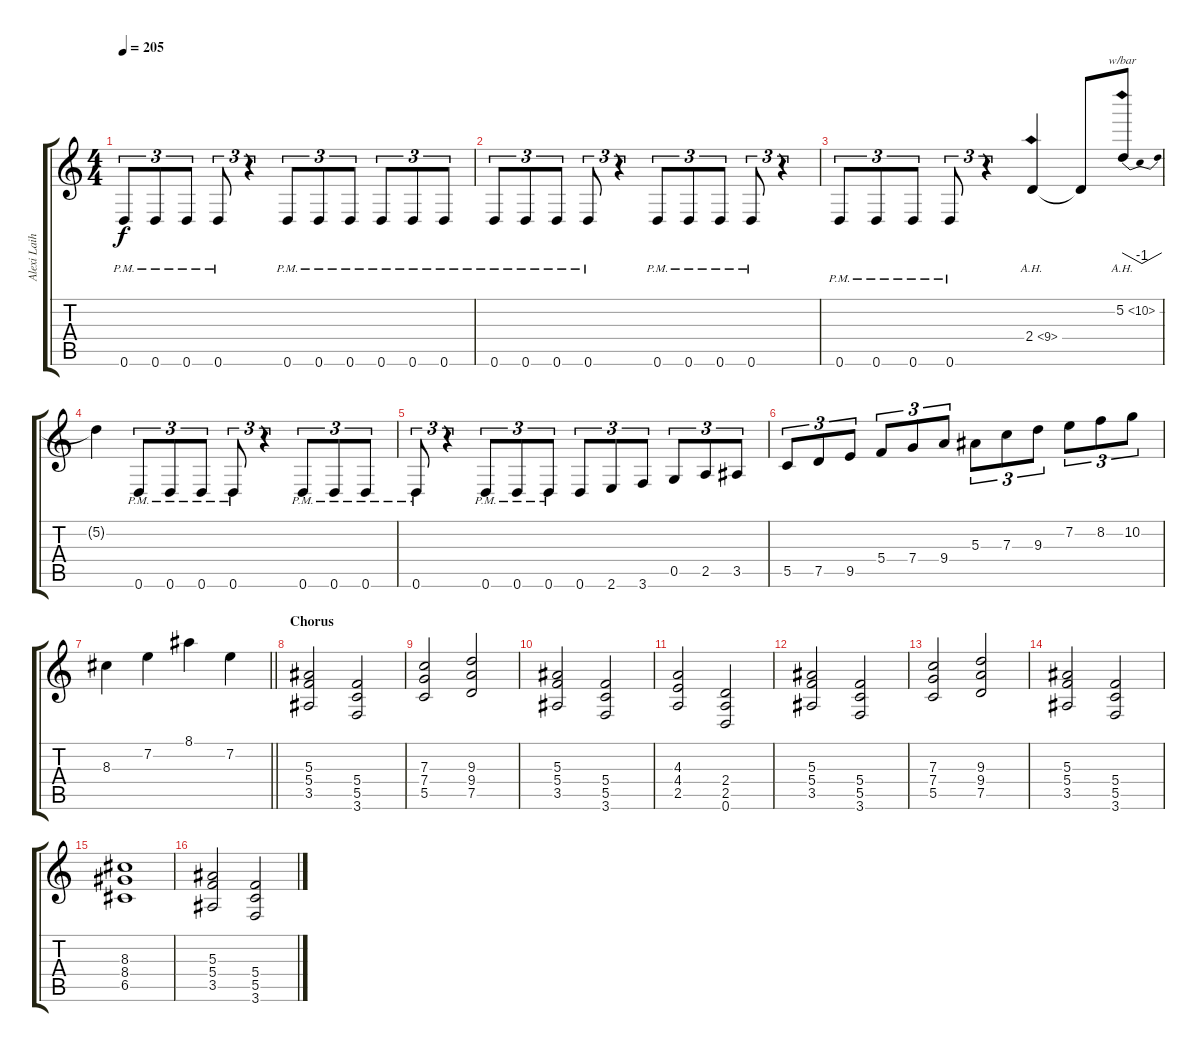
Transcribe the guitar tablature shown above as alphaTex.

\track ("Alexi Laiho" "Alexi Laih") {instrument distortionguitar}
\staff {score tabs}
\tuning (D4 A3 F3 C3 G2 D2) {hide}
\ts (4 4)
\tempo 205
\clef g2
\ks c
0.6{pm}.8{tu (3 2) dy f} 0.6{pm}.8{tu (3 2)} 0.6{pm}.8{tu (3 2)} 0.6{pm}.8{tu (3 2)} r.4{tu (3 2)} 0.6{pm}.8{tu (3 2)} 0.6{pm}.8{tu (3 2)} 0.6{pm}.8{tu (3 2)} 0.6{pm}.8{tu (3 2)} 0.6{pm}.8{tu (3 2)} 0.6{pm}.8{tu (3 2)} |
0.6{pm}.8{tu (3 2)} 0.6{pm}.8{tu (3 2)} 0.6{pm}.8{tu (3 2)} 0.6{pm}.8{tu (3 2)} r.4{tu (3 2)} 0.6{pm}.8{tu (3 2)} 0.6{pm}.8{tu (3 2)} 0.6{pm}.8{tu (3 2)} 0.6{pm}.8{tu (3 2)} r.4{tu (3 2)} |
0.6{pm}.8{tu (3 2)} 0.6{pm}.8{tu (3 2)} 0.6{pm}.8{tu (3 2)} 0.6{pm}.8{tu (3 2)} r.4{tu (3 2)} 2.4{ah 7}.4 2.4{t}.8 5.2{ah 5}.8{tbe (dip default 0 0 30 -4 60 0)} |
5.2{t}.4 0.6{pm}.8{tu (3 2)} 0.6{pm}.8{tu (3 2)} 0.6{pm}.8{tu (3 2)} 0.6{pm}.8{tu (3 2)} r.4{tu (3 2)} 0.6{pm}.8{tu (3 2)} 0.6{pm}.8{tu (3 2)} 0.6{pm}.8{tu (3 2)} |
0.6{pm}.8{tu (3 2)} r.4{tu (3 2)} 0.6{pm}.8{tu (3 2)} 0.6{pm}.8{tu (3 2)} 0.6{pm}.8{tu (3 2)} 0.6.8{tu (3 2)} 2.6.8{tu (3 2)} 3.6.8{tu (3 2)} 0.5.8{tu (3 2)} 2.5.8{tu (3 2)} 3.5.8{tu (3 2)} |
5.5.8{tu (3 2)} 7.5.8{tu (3 2)} 9.5.8{tu (3 2)} 5.4.8{tu (3 2)} 7.4.8{tu (3 2)} 9.4.8{tu (3 2)} 5.3.8{tu (3 2)} 7.3.8{tu (3 2)} 9.3.8{tu (3 2)} 7.2.8{tu (3 2)} 8.2.8{tu (3 2)} 10.2.8{tu (3 2)} |
\barLineRight lightlight
8.3.4 7.2.4 8.1.4 7.2.4 |
\section ("" "Chorus")
(5.3 5.4 3.5).2 (5.4 5.5 3.6).2 |
(7.3 7.4 5.5).2 (9.3 9.4 7.5).2 |
(5.3 5.4 3.5).2 (5.4 5.5 3.6).2 |
(4.3 4.4 2.5).2 (2.4 2.5 0.6).2 |
(5.3 5.4 3.5).2 (5.4 5.5 3.6).2 |
(7.3 7.4 5.5).2 (9.3 9.4 7.5).2 |
(5.3 5.4 3.5).2 (5.4 5.5 3.6).2 |
(8.3 8.4 6.5).1 |
(5.3 5.4 3.5).2 (5.4 5.5 3.6).2
